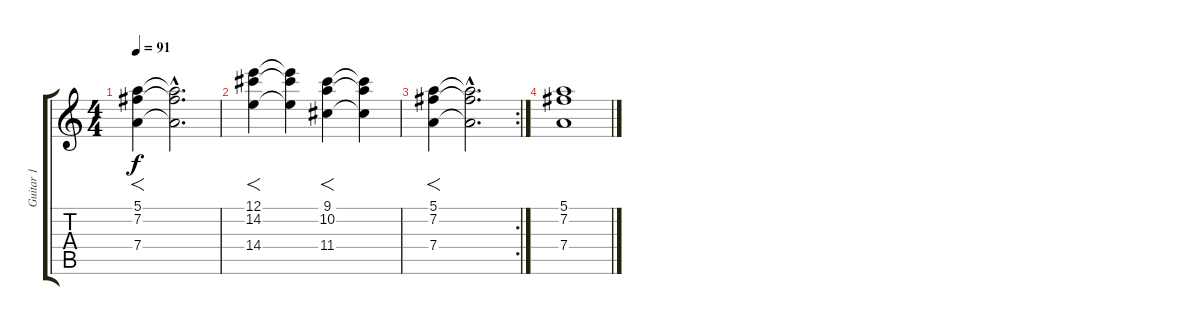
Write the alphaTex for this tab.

\track ("Guitar 1" "Guitar 1") {instrument electricguitarclean}
\staff {score tabs}
\tuning (E4 B3 G3 D3 A2 E2) {hide}
\ts (4 4)
\tempo 91
\clef g2
\ks c
(5.1 7.2 7.4).4{f dy f} (5.1{hac t} 7.2{hac t} 7.4{hac t}).2{d} |
(12.1 14.2 14.4).4{f} (12.1{t} 14.2{t} 14.4{t}).4 (9.1 10.2 11.4).4{f} (9.1{t} 10.2{t} 11.4{t}).4 |
\rc 2
(5.1 7.2 7.4).4{f} (5.1{hac t} 7.2{hac t} 7.4{hac t}).2{d} |
(5.1 7.2 7.4).1
